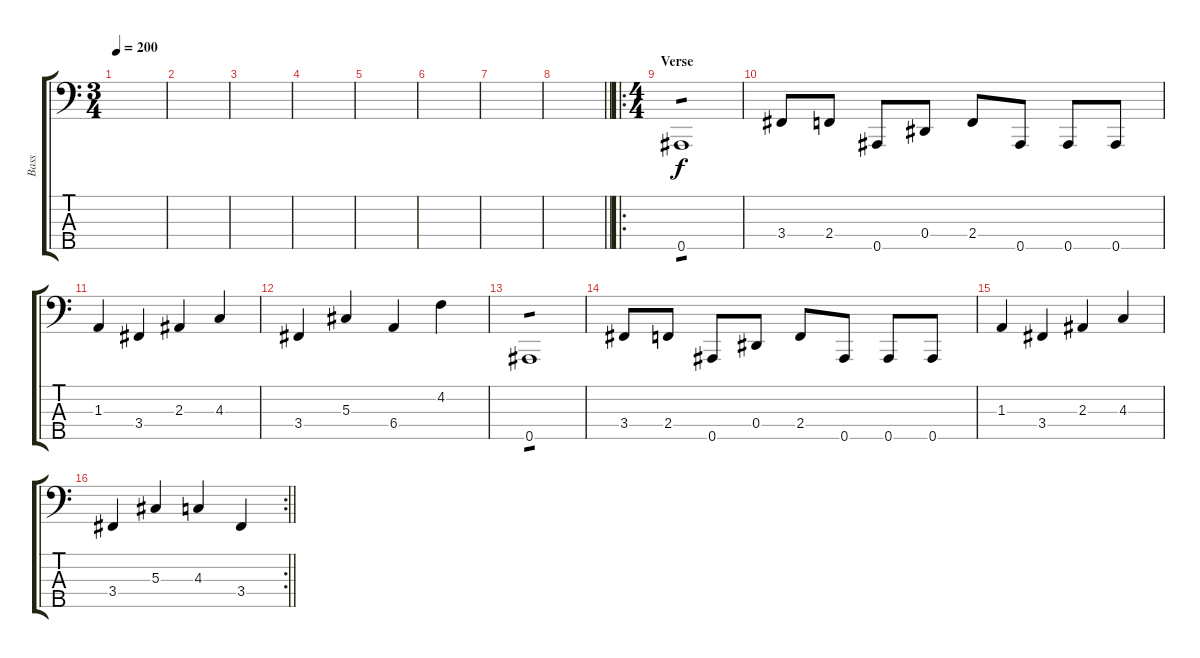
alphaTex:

\track ("Bass" "Bass") {instrument electricbasspick}
\staff {score tabs}
\tuning (Gb2 Db2 Ab1 Eb1 Bb0) {hide}
\ts (3 4)
\tempo 200
\clef f4
\ks c
|
|
|
|
|
|
|
\barLineRight lightlight
|
\ro
\ts (4 4)
\section ("" "Verse")
0.5.1{tp 1} |
3.4.8 2.4.8 0.5.8 0.4.8 2.4.8 0.5.8 0.5.8 0.5.8 |
1.3.4 3.4.4 2.3.4 4.3.4 |
3.4.4 5.3.4 6.4.4 4.2.4 |
0.5.1{tp 1} |
3.4.8 2.4.8 0.5.8 0.4.8 2.4.8 0.5.8 0.5.8 0.5.8 |
1.3.4 3.4.4 2.3.4 4.3.4 |
\rc 2
\barLineRight lightlight
3.4.4 5.3.4 4.3.4 3.4.4
